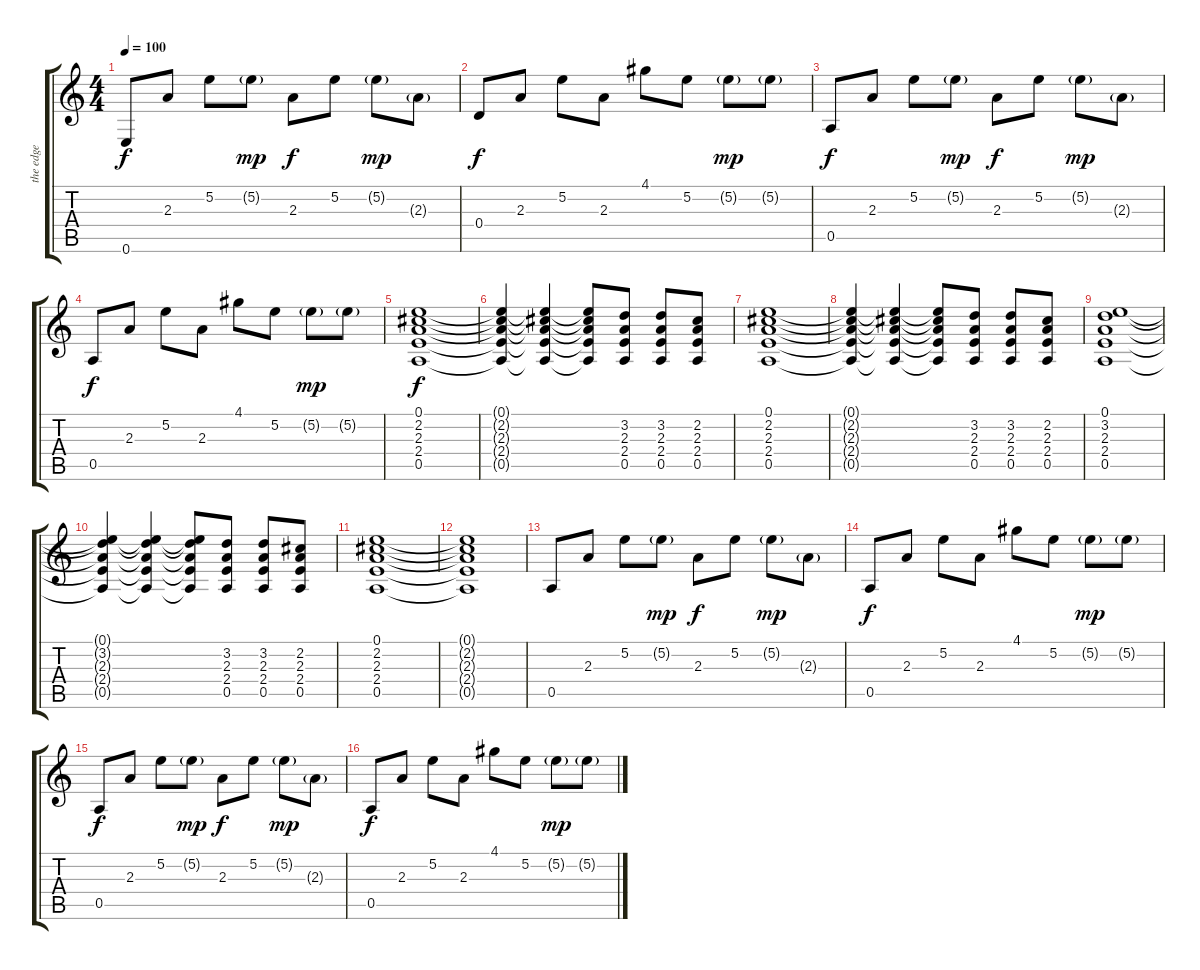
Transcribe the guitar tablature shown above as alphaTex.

\track ("the edge" "the edge") {instrument acousticguitarsteel}
\staff {score tabs}
\tuning (E4 B3 G3 D3 A2 E2) {hide}
\ts (4 4)
\tempo 100
\clef g2
\ks c
0.6.8{dy f} 2.3.8 5.2.8 5.2{g}.8{dy mp} 2.3.8{dy f} 5.2.8 5.2{g}.8{dy mp} 2.3{g}.8 |
0.4.8{dy f} 2.3.8 5.2.8 2.3.8 4.1.8 5.2.8 5.2{g}.8{dy mp} 5.2{g}.8 |
0.5.8{dy f} 2.3.8 5.2.8 5.2{g}.8{dy mp} 2.3.8{dy f} 5.2.8 5.2{g}.8{dy mp} 2.3{g}.8 |
0.5.8{dy f} 2.3.8 5.2.8 2.3.8 4.1.8 5.2.8 5.2{g}.8{dy mp} 5.2{g}.8 |
(0.1 2.2 2.3 2.4 0.5).1{dy f} |
(0.1{t} 2.2{t} 2.3{t} 2.4{t} 0.5{t}).4 (0.1{t} 2.2{t} 2.3{t} 2.4{t} 0.5{t}).4 (0.1{t} 2.2{t} 2.3{t} 2.4{t} 0.5{t}).8 (3.2 2.3 2.4 0.5).8 (3.2 2.3 2.4 0.5).8 (2.2 2.3 2.4 0.5).8 |
(0.1 2.2 2.3 2.4 0.5).1 |
(0.1{t} 2.2{t} 2.3{t} 2.4{t} 0.5{t}).4 (0.1{t} 2.2{t} 2.3{t} 2.4{t} 0.5{t}).4 (0.1{t} 2.2{t} 2.3{t} 2.4{t} 0.5{t}).8 (3.2 2.3 2.4 0.5).8 (3.2 2.3 2.4 0.5).8 (2.2 2.3 2.4 0.5).8 |
(0.1 3.2 2.3 2.4 0.5).1 |
(0.1{t} 3.2{t} 2.3{t} 2.4{t} 0.5{t}).4 (0.1{t} 3.2{t} 2.3{t} 2.4{t} 0.5{t}).4 (0.1{t} 3.2{t} 2.3{t} 2.4{t} 0.5{t}).8 (3.2 2.3 2.4 0.5).8 (3.2 2.3 2.4 0.5).8 (2.2 2.3 2.4 0.5).8 |
(0.1 2.2 2.3 2.4 0.5).1 |
(0.1{t} 2.2{t} 2.3{t} 2.4{t} 0.5{t}).1 |
0.5.8 2.3.8 5.2.8 5.2{g}.8{dy mp} 2.3.8{dy f} 5.2.8 5.2{g}.8{dy mp} 2.3{g}.8 |
0.5.8{dy f} 2.3.8 5.2.8 2.3.8 4.1.8 5.2.8 5.2{g}.8{dy mp} 5.2{g}.8 |
0.5.8{dy f} 2.3.8 5.2.8 5.2{g}.8{dy mp} 2.3.8{dy f} 5.2.8 5.2{g}.8{dy mp} 2.3{g}.8 |
0.5.8{dy f} 2.3.8 5.2.8 2.3.8 4.1.8 5.2.8 5.2{g}.8{dy mp} 5.2{g}.8
